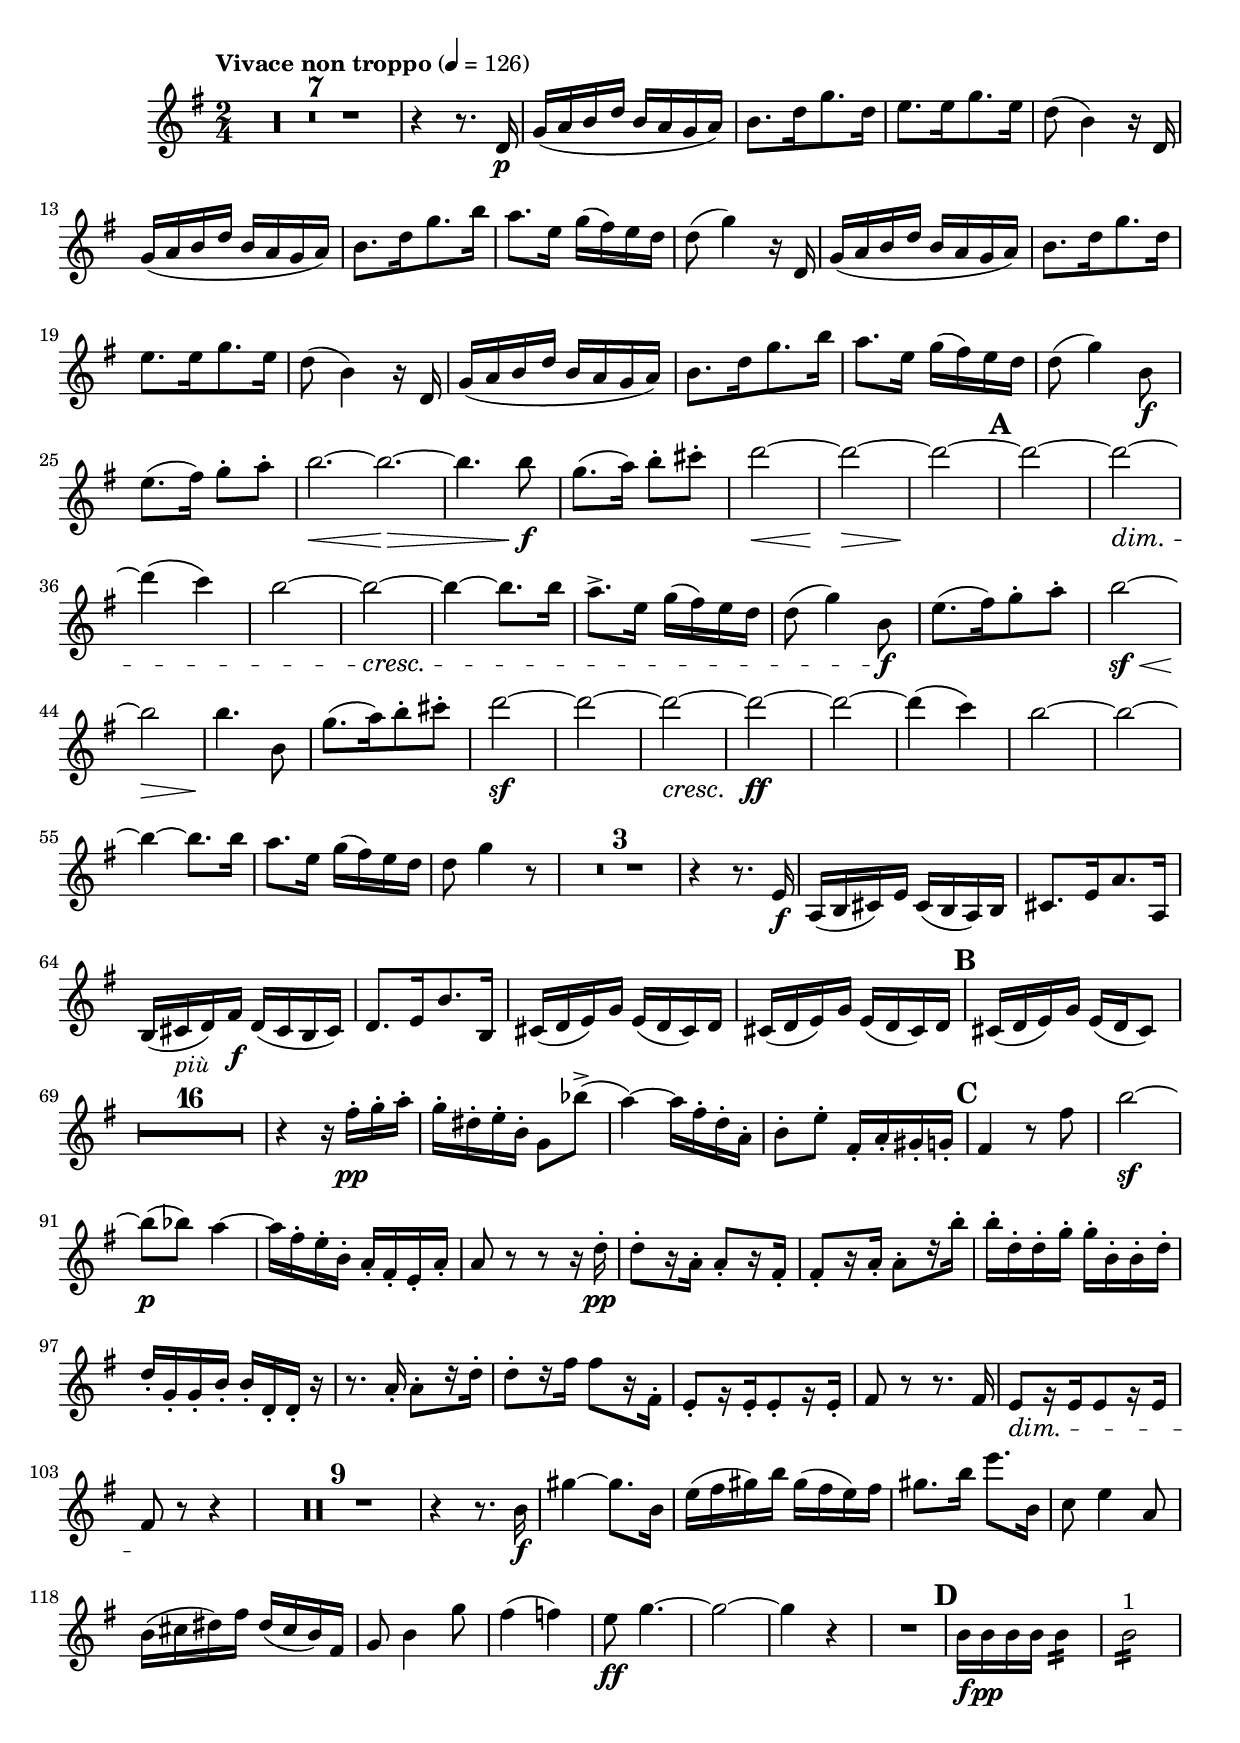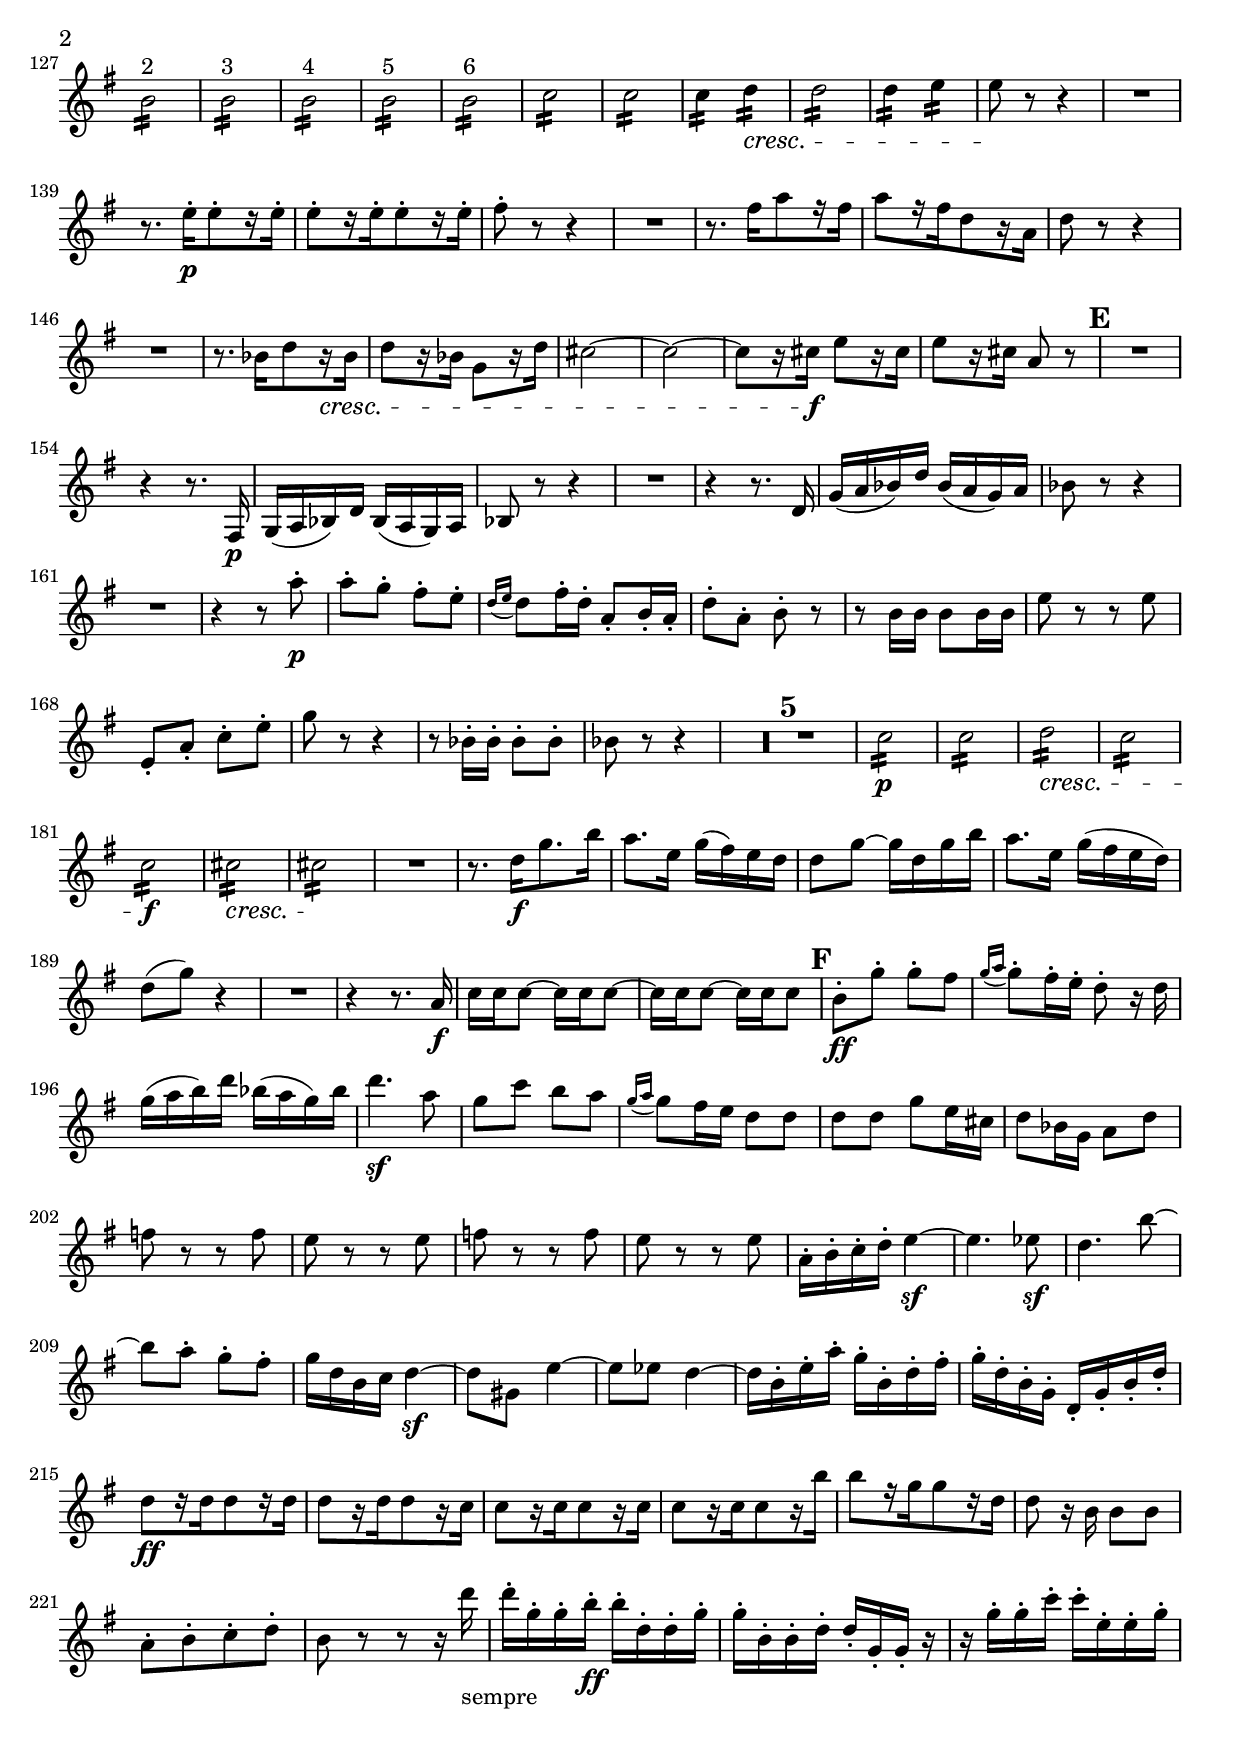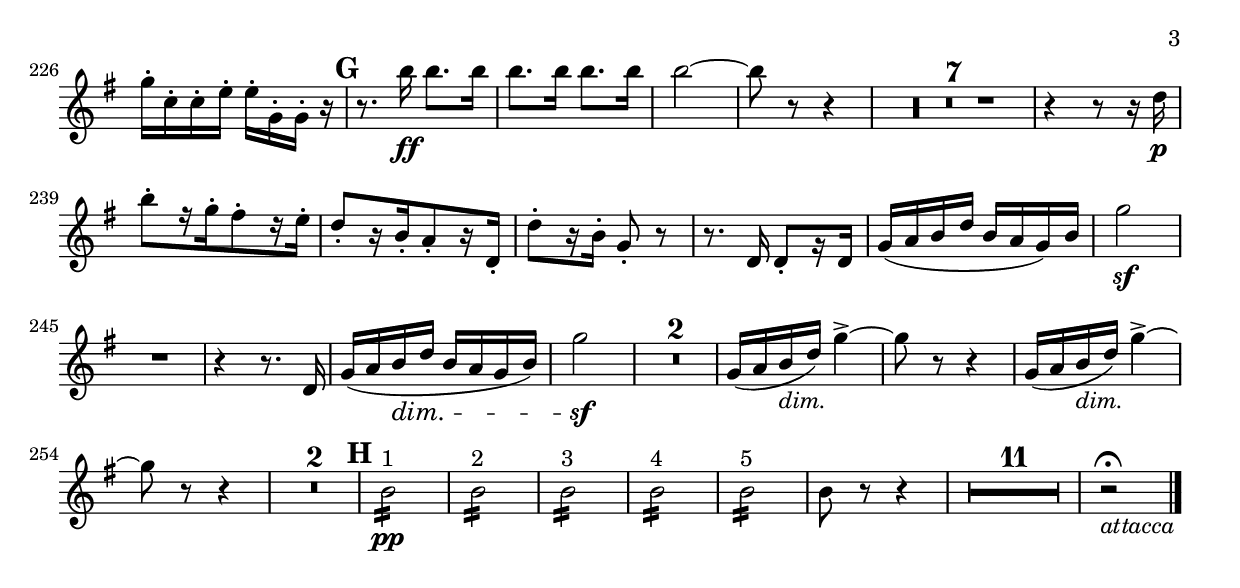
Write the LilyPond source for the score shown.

\version "2.12.3"      %Mendelssohn Symphony No. 3 - Clarinette 1
 		       %II. Scherzo assai vivace                   
\include "Globals.ly"

padText = #(define-music-function (parser location padding) (number?)
	  #{\once \override TextScript #'padding = #$padding #})

\relative c'{
	\clef treble
	\Etime \Ekey \EstringTempo
	\compressFullBarRests
	\override DynamicLineSpanner #'staff-padding = #2
	
	R2*7
	r4 r8. d16\p
	g16 (a b d b a g a)
	b8. [d16 g8. d16]
	e8. [e16 g8. e16]
	d8 (b4) r16 d,16
	g16 (a b d b a g a)
%14
	b8. [d16 g8. b16]
	a8. e16 g (fis) e d
	d8 (g4) r16 d,16
	g16 (a b d b a g a)
	b8. [d16 g8. d16]
	e8. [e16 g8. e16]
	d8 (b4) r16 d,16
	g16 (a b d b a g a)
%22
	b8. [d16 g8. b16]
	a8. e16 g (fis) e d
	d8 (g4) b,8\f	
	e8. (fis16) g8-. a-.
	b2.~\< b~\> b4. b8\f
	g8. (a16) b8-. cis8-.
	d2~\< d~\> d~\! \mark \default
%33
	d~\dim d~ d4 (c)
	b2~\cresc b~ 
	b4~ b8. b16
	a8.-> e16 g (fis) e d 
	d8 (g4) b,8\f
	e8. [(fis16) g8-. a8-.]
	b2~\sf\< b\> b4.\! b,8
	g'8. [(a16) b8-. cis8-.]
%46
	d2~\sf d~\cresc d~ d~\ff d~ d4 (c)
	b2~ b~ b4~ b8. b16
	a8. e16 g (fis) e d
	d8 g4 r8
	R2*3
	r4 r8. e,16\f 
	a,16 (b cis) e cis (b a) b
%62
	cis8. [e16 a8. a,16]
	\override DynamicLineSpanner #'staff-padding = #3.5
	b16 (cis_\markup {\italic \medium "più"} d) fis\f d (cis b cis)
	\override DynamicLineSpanner #'staff-padding = #2
	d8. [e16 b'8. b,16]
	\repeat unfold 2 {cis16 (d e) g e (d cis) d} \mark \default
	cis16 (d e) g e (d cis8)
	R2*16
%84
	r 4 r16 fis'16-.\pp g-. a-.
	g-. dis-. e-. b-. g8 bes'->
	(a4)~ a16 fis-. d-. a-.
	b8-. e-. fis,16-. a-. gis-. g-. \mark \default
	fis4 r8 fis'8
	b2~~\sf 
	b8\p (bes) a4~
	a16 fis-. e-. b-. a-. fis-. e-. a-.
	a8 r8 r r16 d16-.\pp
%93
	d8-. [r16 a16-.] a8-. [r16 fis16-.]
	fis8-. [r16 a16-.] a8-. [r16 b'16-.]
	b16-. d,-. d-. g-. g-. b,-. b-. d-.
	d16-. g,-. g-. b-. b-. d,-. d-. r16
	r8. a'16-. a8-. [r16 d16-.]
	d8-. [r16 fis16] fis8 [r16 fis,16-.]
	e8-. [r16 e16-. e8-. r16 e16-.]
%100
	fis8 r8 r8. fis16\dim
	e8 [r16 e16 e8 r16 e16]
	fis8\! r8 r4 
	R2*9
	r4 r8. b16\f
	gis'4~ gis8. b,16
	e16 (fis gis) b gis (fis e) fis
	gis8. b16 e8. b,16
	c8 e4 a,8
%117
	b16 (cis dis) fis dis (cis b) fis
	g8 b4 g'8
	fis4 (f)
	e8\ff g4.~
	g2~ g4 r4
	R2*1 \mark \default
	b,16\f b\pp b b b4:16
	b2:16^"1" b2:16^"2" b2:16^"3" b2:16^"4" b2:16^"5" b2:16^"6" 
%131
	c2:16 c:16 c4:16\cresc d:16
	d2:16 d4:16 e:16 e8\! r8 r4
	R2*1
	r8. e16-.\p [e8-. r16 e16-.]
	e8-. [r16 e16-.e8-. r16 e16-.]
	fis8-. r8 r4
	R2*1
	r8. fis16 [a8 r16 fis]
%143
	a8 [r16 fis16 d8 r16 a16]
	d8 r8 r4
	R2*1
	r8. bes16 [d8\cresc r16 bes16]
	d8 [r16 bes16] g8 [r16 d'16]
	cis2~ cis2~
	cis8 [r16 cis16\f] e8 [r16 cis16]
	e8 [r16 cis16] a8 r8 \mark \default
	R2*1
%153
	r4 r8. fis,16\p 
	g16 (a bes) d bes (a g) a
	bes8 r8 r4
	R2*1
	r4 r8. d16
	g16 (a bes) d bes (a g) a
	bes8 r8 r4
	R2*1
	r4 r8 a'8-.\p
	a8-. g-. fis-. e-.
%163
\grace {d16 ([e]} d8) fis16-. d-. a8-. b16-. a-.
	d8-. a-. b-. r8
	r8 b16 b b8 b16 b
	e8 r8 r e
	e,-. a-. c-. e-.
	g8 r8 r4
	r8 bes,16-. bes-. bes8-. bes-.
	bes8 r8 r4
	R2*5
%176
	c2:16\p c:16\cresc d:16 c:16 c:16\f\cresc cis:16 cis:16\!
	R2
	r8. d16\f [g8. b16]
	a8. e16 g (fis) e d
	d8 g~ g16 d g b
	a8. e16 g (fis e d)
%188
	d8 (g) r4
	R2
	r4 r8. a,16\f
	c16 c c8~ c16 c c8~
	c16 c c8~ c16 c c8 \mark \default
	b8-.\ff g'-. g-. fis
	\grace {g16 ([a]} g8-.) fis16-. e-. d8-. r16 d16
	g16 (a b) d bes (a g) bes
	d4.\sf a8
%197
	g8 c b a
	\grace {g16 ([a]} g8) fis16 e d8 d
	d8 d g e16 cis
	d8 bes16 g a8 d
	f8 r8 r f
	e8 r8 r e
	f8 r8 r f
	e8 r8 r e
	a,16-. b-. c-. d-. e4~\sf
%206
	e4. ees8\sf
	d4. b'8~
	b8 a-. g-. fis-.
	g16 d b c d4~\sf
	d8 gis, e'4~
	e8 ees d4~
	d16 b-. e-. a-. g-. b,-. d-. fis-.
	g-. d-. b-. g-. d-. g-. b-. d-.
	d8\ff [r16 d16 d8 r16 d16]
%215
	d8 [r16 d16 d8 r16 c16]
	c8 [r16 c16 c8 r16 c16]
	c8 [r16 c16 c8 r16 b'16]
	b8 [r16 g16 g8 r16 d16]
	d8 r16 b16 b8 b
	a-. [b-. c-. d-.]	
	\padText #4
	b r r r16 \padText #3 d'16_"sempre"
	d-. g,-. g-. b-.\ff b-. d,-. d-. g-.
%223
	g-. b,-. b-. d-. d-. g,-. g-. r16
	r g'-. g-. c-. c-. e,-. e-. g-.
	g-. c,-. c-. e-. e-. g,-. g-. r \mark \default
	r8. b'16\ff b8. b16
	b8. b16 b8. b16
	b2~ b8 r8 r4
	R2*7
	r4 r8 r16 d,16\p
%238
	b'8-. [r16 g16-. fis8-. r16 e16-.]
	d8-. [r16 b16-. a8-. r16 d,16-.]
	d'8-. [r16 b16-.] g8-. r8
	r8. d16 d8-. [r16 d16]
	g16 (a b d b a g) b
	g'2\sf 
	R2
	r4 r8. d,16
	g16 (a\dim b d b a g b)
%247
	g'2\sf
	R2*2
	g,16 (a b_\markup {\italic \medium "dim."} d) g4~->
	g8 r8 r4
	g,16 (a b_\markup {\italic \medium "dim."} d) g4~->
	g8 r8 r4
	R2*2 \mark \default
	b,2:16^"1"\pp b2:16^"2" b2:16^"3" b2:16^"4" b2:16^"5" b8 r8 r4
	R2*11
	r2_\markup {\italic \medium "attacca"} \fermata \bar "|."
	\break
} %music
